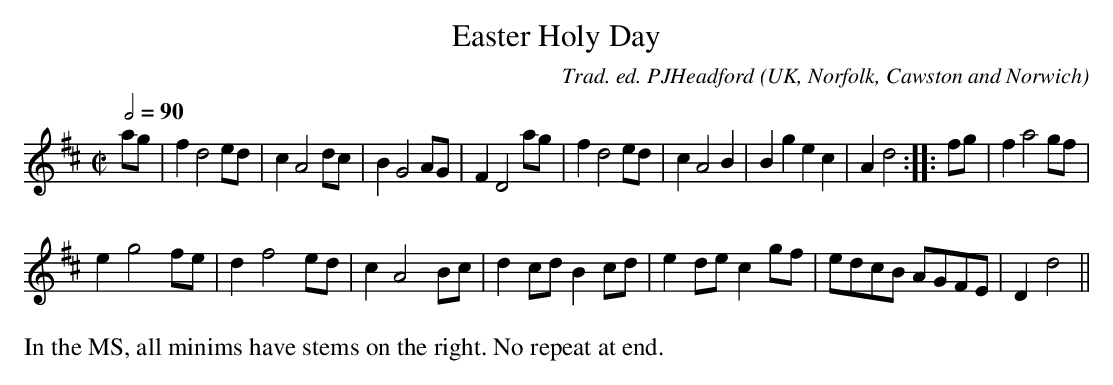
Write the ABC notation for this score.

X:1
T:Easter Holy Day
C:Trad. ed. PJHeadford
O:UK, Norfolk, Cawston and Norwich
M:C|
L:1/8
Q:2/4=90
K:D
ag|f2d4ed|c2A4dc|B2G4AG|F2D4ag|f2d4ed|c2A4B2|B2g2e2c2|A2d4:||:fg|f2a4gf|
e2g4fe|d2f4ed|c2A4Bc|d2cd B2cd|e2dec2gf|edcB AGFE|D2d4||
